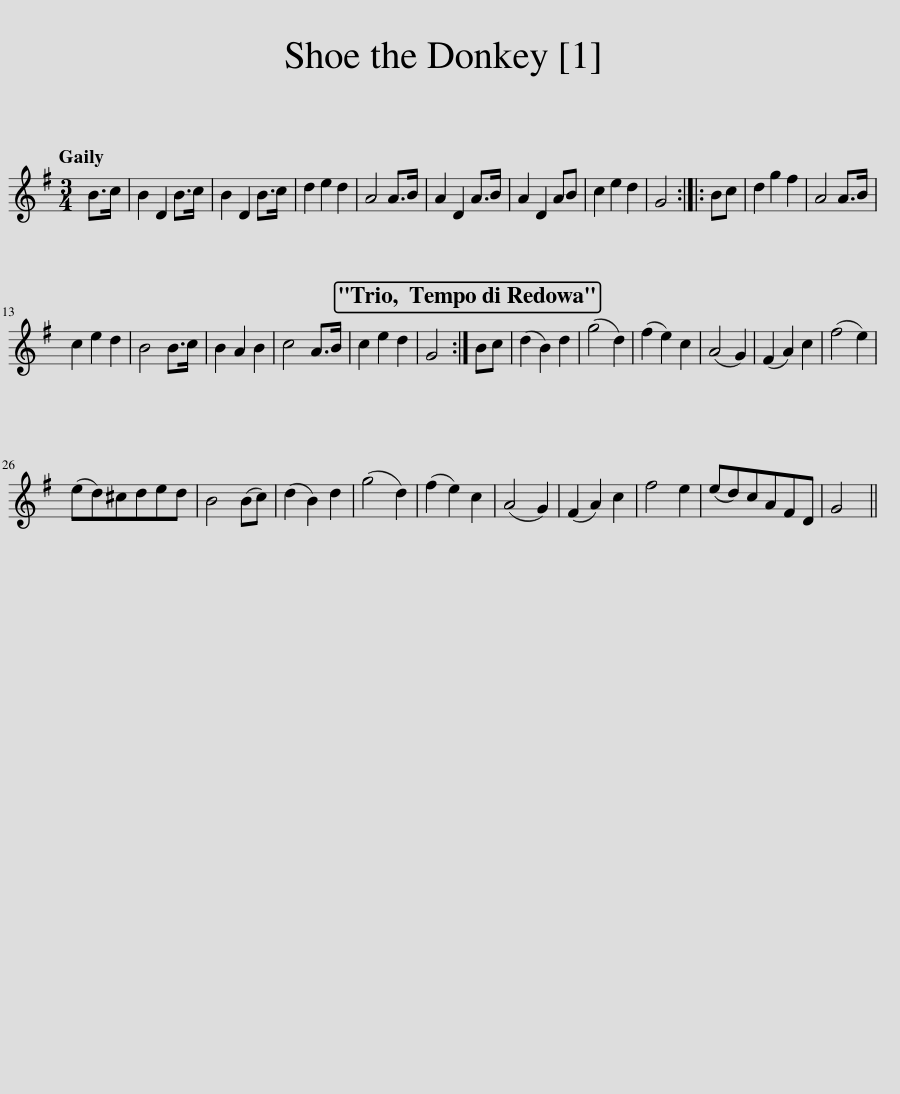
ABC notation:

X:1
L:1/8
Q:1/4=120
M:3/4
I:linebreak $
K:G
V:1 treble
V:1
 B>c | B2 D2 B>c | B2 D2 B>c | d2 e2 d2 | A4 A>B | %5
 A2 D2 A>B | A2 D2 AB | c2 e2 d2 | G4 :: Bc | %10
 d2 g2 f2 | A4 A>B |$ c2 e2 d2 | B4 B>c | B2 A2 B2 | %15
 c4 A>B | c2 e2 d2 | G4 :| Bc | (d2 B2) d2 | %20
 (g4 d2) | (f2 e2) c2 | (A4 G2) | (F2 A2) c2 | (f4 e2) |$ %25
 (ed)^cded | B4 (Bc) | (d2 B2) d2 | (g4 d2) | (f2 e2) c2 | %30
 (A4 G2) | (F2 A2) c2 | f4 e2 | (ed)cAFD | G4 || %35
